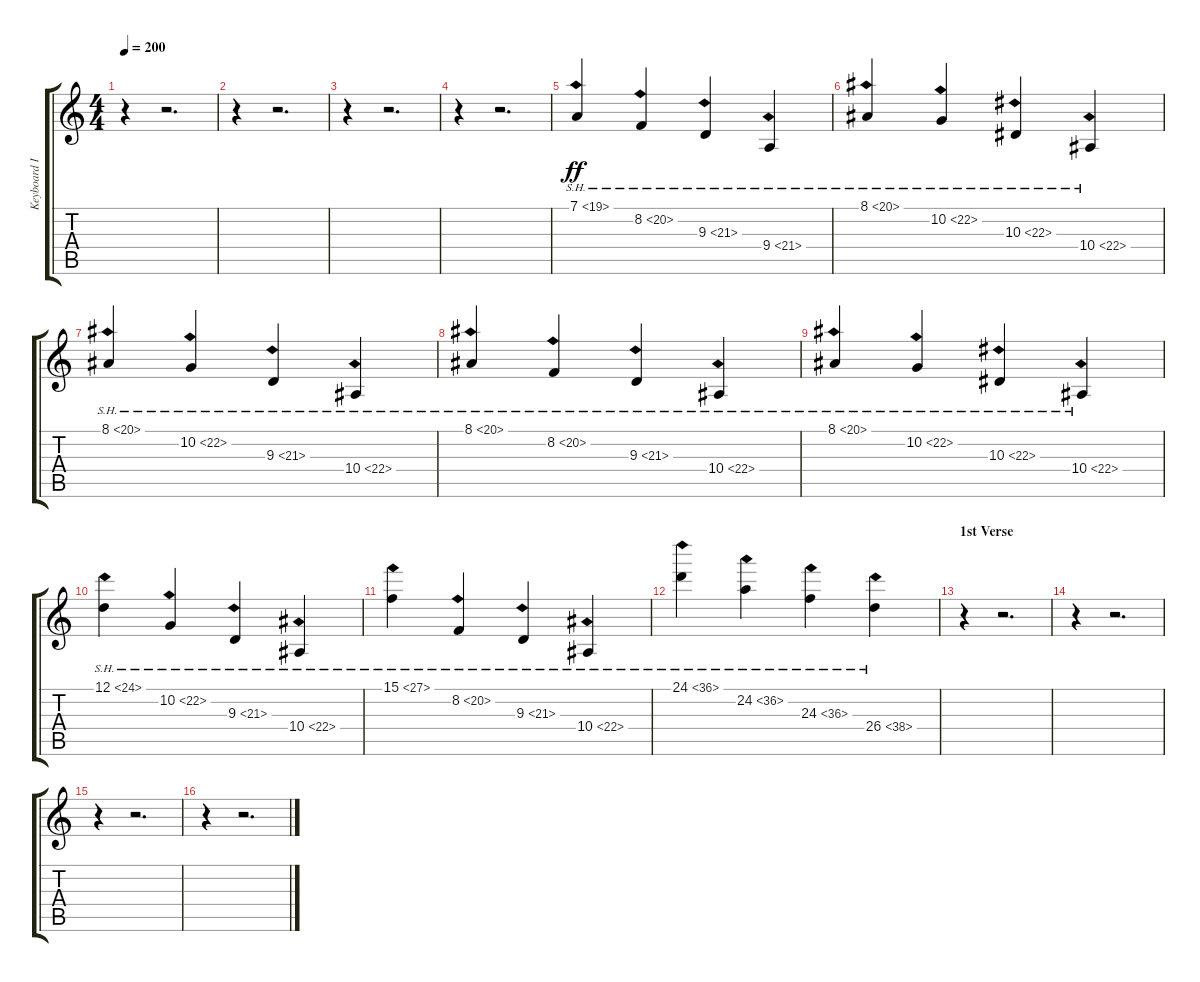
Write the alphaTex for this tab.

\track ("Keyboard II" "Keyboard I") {instrument pad1newage}
\staff {score tabs}
\tuning (D4 A3 F3 C3 G2 D2) {hide}
\ts (4 4)
\tempo 200
\clef g2
\ks c
r.4{dy ff} r.2{d} |
r.4 r.2{d} |
r.4 r.2{d} |
r.4 r.2{d} |
7.1{sh 12}.4 8.2{sh 12}.4 9.3{sh 12}.4 9.4{sh 12}.4 |
8.1{sh 12}.4 10.2{sh 12}.4 10.3{sh 12}.4 10.4{sh 12}.4 |
8.1{sh 12}.4 10.2{sh 12}.4 9.3{sh 12}.4 10.4{sh 12}.4 |
8.1{sh 12}.4 8.2{sh 12}.4 9.3{sh 12}.4 10.4{sh 12}.4 |
8.1{sh 12}.4 10.2{sh 12}.4 10.3{sh 12}.4 10.4{sh 12}.4 |
12.1{sh 12}.4 10.2{sh 12}.4 9.3{sh 12}.4 10.4{sh 12}.4 |
15.1{sh 12}.4 8.2{sh 12}.4 9.3{sh 12}.4 10.4{sh 12}.4 |
24.1{sh 12}.4 24.2{sh 12}.4 24.3{sh 12}.4 26.4{sh 12}.4 |
\section ("" "1st Verse")
r.4 r.2{d} |
r.4 r.2{d} |
r.4 r.2{d} |
r.4 r.2{d}
